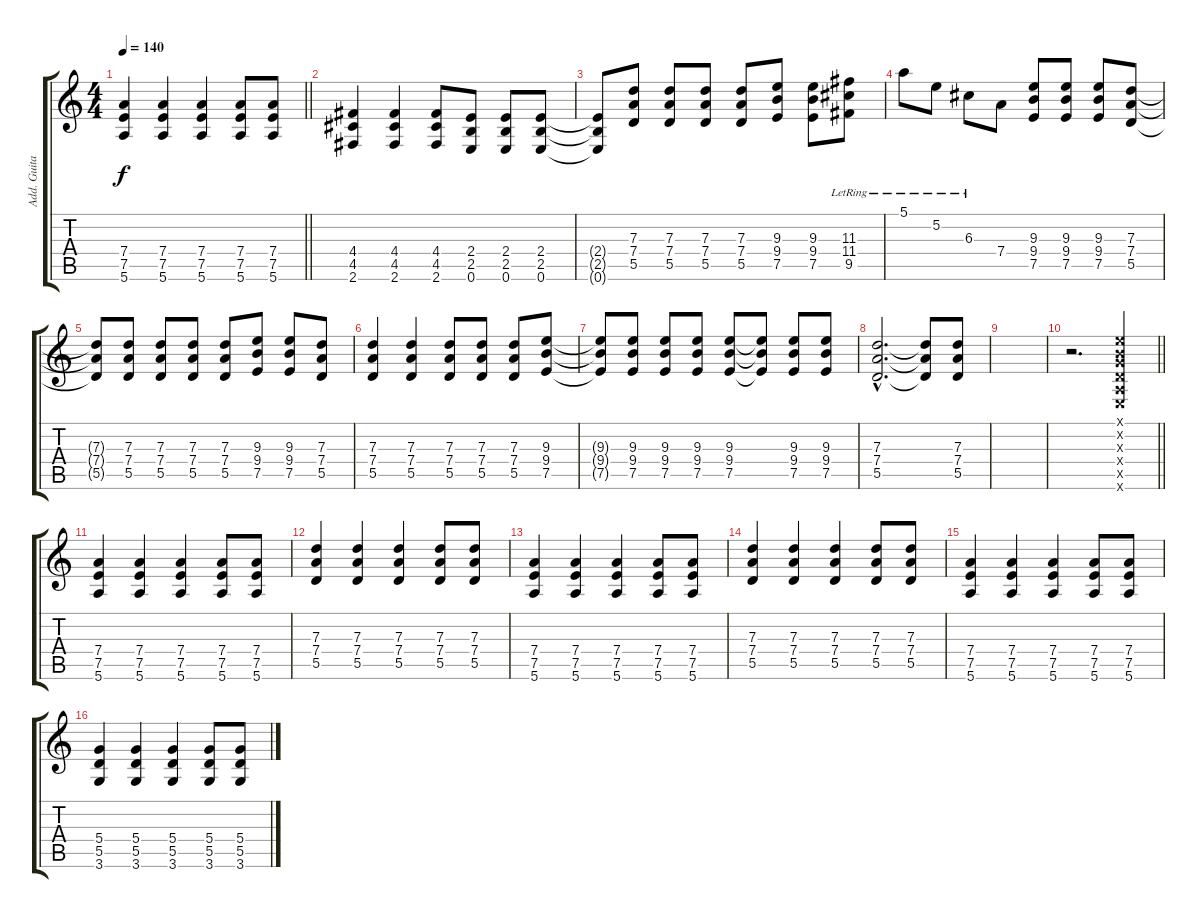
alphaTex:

\track ("Add. Guitar 1" "Add. Guita") {instrument distortionguitar}
\staff {score tabs}
\tuning (E4 B3 G3 D3 A2 E2) {hide}
\ts (4 4)
\tempo 140
\clef g2
\barLineRight lightlight
\ks c
(7.4 7.5 5.6).4{dy f} (7.4 7.5 5.6).4 (7.4 7.5 5.6).4 (7.4 7.5 5.6).8 (7.4 7.5 5.6).8 |
(4.4 4.5 2.6).4 (4.4 4.5 2.6).4 (4.4 4.5 2.6).8 (2.4 2.5 0.6).8 (2.4 2.5 0.6).8 (2.4 2.5 0.6).8 |
(2.4{t} 2.5{t} 0.6{t}).8 (7.3 7.4 5.5).8 (7.3 7.4 5.5).8 (7.3 7.4 5.5).8 (7.3 7.4 5.5).8 (9.3 9.4 7.5).8 (9.3 9.4 7.5).8 (11.3{lr} 11.4{lr} 9.5{lr}).8 |
5.1{lr}.8 5.2{lr}.8 6.3{lr}.8 7.4.8 (9.3 9.4 7.5).8 (9.3 9.4 7.5).8 (9.3 9.4 7.5).8 (7.3 7.4 5.5).8 |
(7.3{t} 7.4{t} 5.5{t}).8 (7.3 7.4 5.5).8 (7.3 7.4 5.5).8 (7.3 7.4 5.5).8 (7.3 7.4 5.5).8 (9.3 9.4 7.5).8 (9.3 9.4 7.5).8 (7.3 7.4 5.5).8 |
(7.3 7.4 5.5).4 (7.3 7.4 5.5).4 (7.3 7.4 5.5).8 (7.3 7.4 5.5).8 (7.3 7.4 5.5).8 (9.3 9.4 7.5).8 |
(9.3{t} 9.4{t} 7.5{t}).8 (9.3 9.4 7.5).8 (9.3 9.4 7.5).8 (9.3 9.4 7.5).8 (9.3 9.4 7.5).8 (9.3{t} 9.4{t} 7.5{t}).8 (9.3 9.4 7.5).8 (9.3 9.4 7.5).8 |
(7.3{hac} 7.4{hac} 5.5{hac}).2{d} (7.3{t} 7.4{t} 5.5{t}).8 (7.3 7.4 5.5).8 |
|
\barLineRight lightlight
r.2{d} (0.1{x} 0.2{x} 0.3{x} 0.4{x} 0.5{x} 0.6{x}).4 |
(7.4 7.5 5.6).4 (7.4 7.5 5.6).4 (7.4 7.5 5.6).4 (7.4 7.5 5.6).8 (7.4 7.5 5.6).8 |
(7.3 7.4 5.5).4 (7.3 7.4 5.5).4 (7.3 7.4 5.5).4 (7.3 7.4 5.5).8 (7.3 7.4 5.5).8 |
(7.4 7.5 5.6).4 (7.4 7.5 5.6).4 (7.4 7.5 5.6).4 (7.4 7.5 5.6).8 (7.4 7.5 5.6).8 |
(7.3 7.4 5.5).4 (7.3 7.4 5.5).4 (7.3 7.4 5.5).4 (7.3 7.4 5.5).8 (7.3 7.4 5.5).8 |
(7.4 7.5 5.6).4 (7.4 7.5 5.6).4 (7.4 7.5 5.6).4 (7.4 7.5 5.6).8 (7.4 7.5 5.6).8 |
(5.4 5.5 3.6).4 (5.4 5.5 3.6).4 (5.4 5.5 3.6).4 (5.4 5.5 3.6).8 (5.4 5.5 3.6).8
